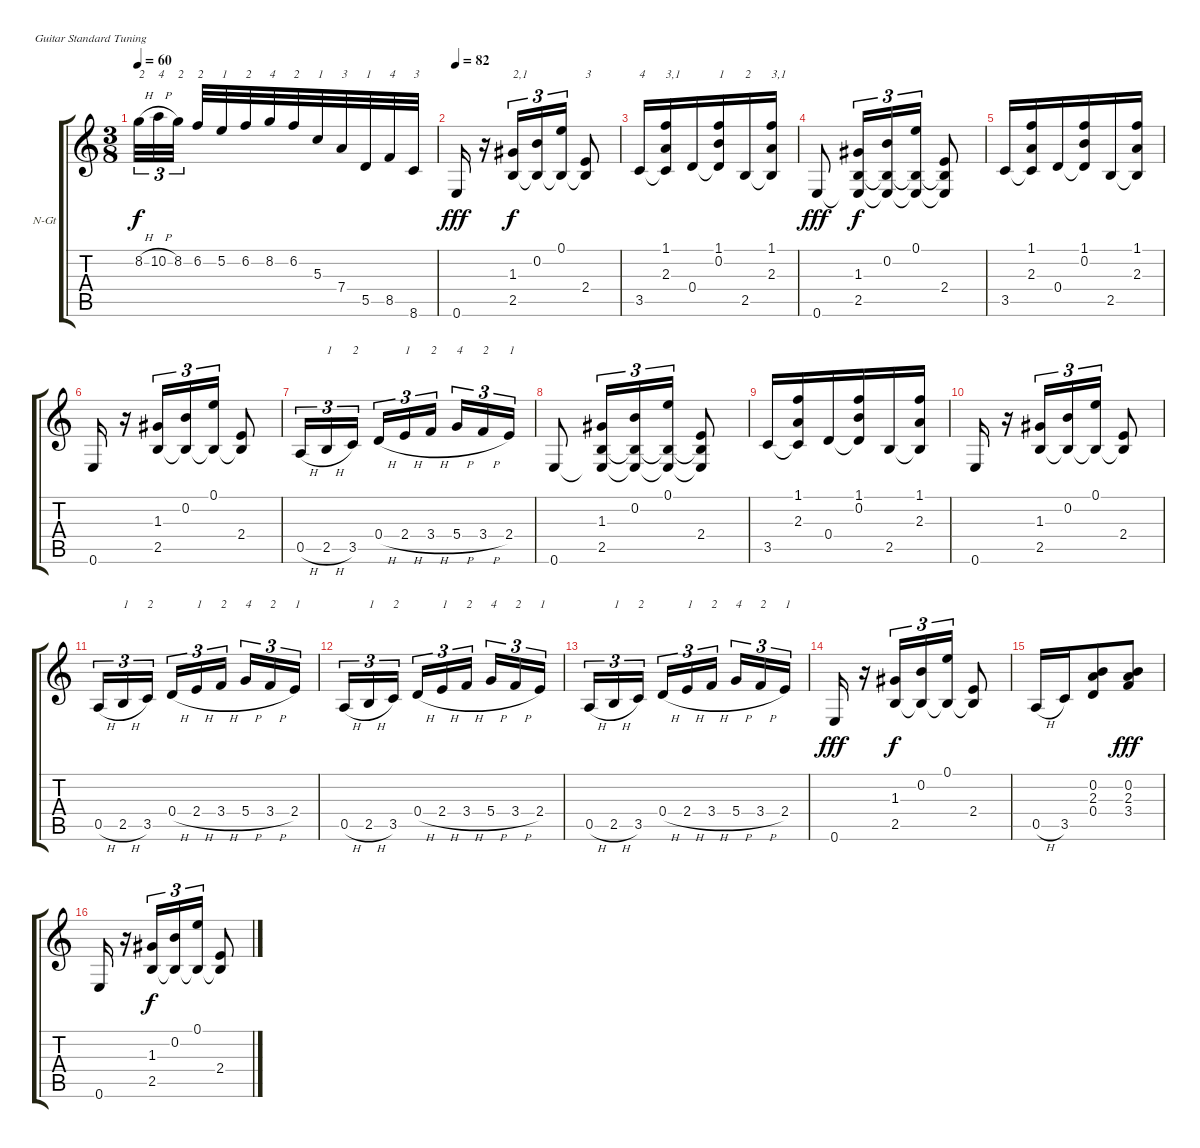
\bracketExtendMode groupsimilarinstruments
\firstSystemTrackNameOrientation horizontal
\otherSystemsTrackNameOrientation horizontal
\track ("Track 1" "N-Gt") {instrument acousticguitarnylon}
\staff {score tabs}
\tuning (E4 B3 G3 D3 A2 E2)
\ts (3 8)
\tempo 60
\clef g2
\ks c
8.2{h}.32{tu (3 2) txt "2" dy f} 10.2{h}.32{tu (3 2) txt "4"} 8.2.32{tu (3 2) txt "2"} 6.2.32{txt "2"} 5.2.32{txt "1"} 6.2.32{txt "2"} 8.2.32{txt "4"} 6.2.32{txt "2"} 5.3.32{txt "1"} 7.4.32{txt "3"} 5.5.32{txt "1"} 8.5.32{txt "4"} 8.6.32{txt "3"} |
\tempo 82
0.6.16{dy fff} r.16 (1.3 2.5).16{tu (3 2) txt "2,1" dy f} (0.2 2.5{t}).16{tu (3 2)} (0.1 2.5{t}).16{tu (3 2)} (2.4 2.5{t}).8{txt "3"} |
3.5.16{txt "4"} (1.1 2.3 3.5{t}).16{txt "3,1"} 0.4.16 (1.1 0.2 0.4{t}).16{txt "1"} 2.5.16{txt "2"} (1.1 2.3 2.5{t}).16{txt "3,1"} |
0.6.8{dy fff} (1.3 2.5 0.6{t}).16{tu (3 2) dy f} (0.2 2.5{t} 0.6{t}).16{tu (3 2)} (0.1 2.5{t} 0.6{t}).16{tu (3 2)} (2.4 2.5{t} 0.6{t}).8 |
3.5.16 (1.1 2.3 3.5{t}).16 0.4.16 (1.1 0.2 0.4{t}).16 2.5.16 (1.1 2.3 2.5{t}).16 |
0.6.16 r.16 (1.3 2.5).16{tu (3 2)} (0.2 2.5{t}).16{tu (3 2)} (0.1 2.5{t}).16{tu (3 2)} (2.4 2.5{t}).8 |
0.5{h}.16{tu (3 2)} 2.5{h}.16{tu (3 2) txt "1"} 3.5.16{tu (3 2) txt "2"} 0.4{h}.16{tu (3 2)} 2.4{h}.16{tu (3 2) txt "1"} 3.4{h}.16{tu (3 2) txt "2"} 5.4{h}.16{tu (3 2) txt "4"} 3.4{h}.16{tu (3 2) txt "2"} 2.4.16{tu (3 2) txt "1"} |
0.6.8 (1.3 2.5 0.6{t}).16{tu (3 2)} (0.2 2.5{t} 0.6{t}).16{tu (3 2)} (0.1 2.5{t} 0.6{t}).16{tu (3 2)} (2.4 2.5{t} 0.6{t}).8 |
3.5.16 (1.1 2.3 3.5{t}).16 0.4.16 (1.1 0.2 0.4{t}).16 2.5.16 (1.1 2.3 2.5{t}).16 |
0.6.16 r.16 (1.3 2.5).16{tu (3 2)} (0.2 2.5{t}).16{tu (3 2)} (0.1 2.5{t}).16{tu (3 2)} (2.4 2.5{t}).8 |
0.5{h}.16{tu (3 2)} 2.5{h}.16{tu (3 2) txt "1"} 3.5.16{tu (3 2) txt "2"} 0.4{h}.16{tu (3 2)} 2.4{h}.16{tu (3 2) txt "1"} 3.4{h}.16{tu (3 2) txt "2"} 5.4{h}.16{tu (3 2) txt "4"} 3.4{h}.16{tu (3 2) txt "2"} 2.4.16{tu (3 2) txt "1"} |
0.5{h}.16{tu (3 2)} 2.5{h}.16{tu (3 2) txt "1"} 3.5.16{tu (3 2) txt "2"} 0.4{h}.16{tu (3 2)} 2.4{h}.16{tu (3 2) txt "1"} 3.4{h}.16{tu (3 2) txt "2"} 5.4{h}.16{tu (3 2) txt "4"} 3.4{h}.16{tu (3 2) txt "2"} 2.4.16{tu (3 2) txt "1"} |
0.5{h}.16{tu (3 2)} 2.5{h}.16{tu (3 2) txt "1"} 3.5.16{tu (3 2) txt "2"} 0.4{h}.16{tu (3 2)} 2.4{h}.16{tu (3 2) txt "1"} 3.4{h}.16{tu (3 2) txt "2"} 5.4{h}.16{tu (3 2) txt "4"} 3.4{h}.16{tu (3 2) txt "2"} 2.4.16{tu (3 2) txt "1"} |
0.6.16{dy fff} r.16 (1.3 2.5).16{tu (3 2) dy f} (0.2 2.5{t}).16{tu (3 2)} (0.1 2.5{t}).16{tu (3 2)} (2.4 2.5{t}).8 |
0.5{h}.16 3.5.16 (0.2 2.3 0.4).8 (0.2 2.3 3.4).8{dy fff} |
0.6.16 r.16 (1.3 2.5).16{tu (3 2) dy f} (0.2 2.5{t}).16{tu (3 2)} (0.1 2.5{t}).16{tu (3 2)} (2.4 2.5{t}).8
